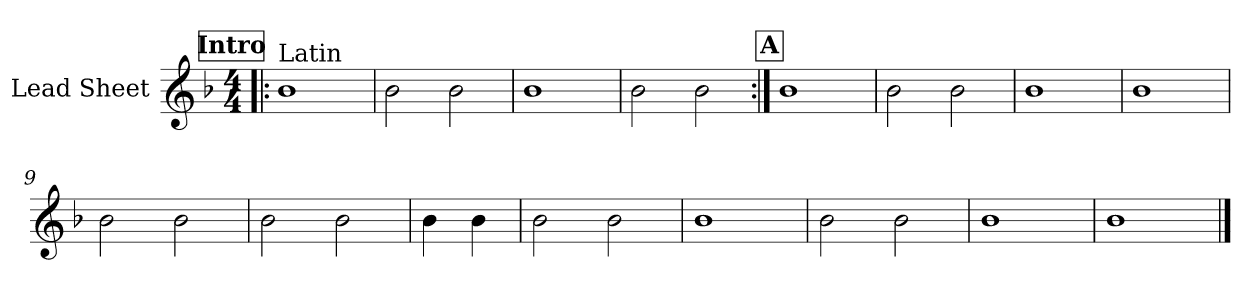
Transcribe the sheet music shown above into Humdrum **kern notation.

**kern
*part1
*staff1
*I"Lead Sheet
*clefG2
*k[b-]
*d:
*M4/4
!!LO:REH:place=s1:a:fs=14:t=Intro
=1!|:
!LO:TX:a:t=Latin
1b-
=2
2b-\
2b-\
=3
1b-
=4
2b-\
2b-\
!!LO:LB:g=z
!!LO:REH:place=s1:a:fs=14:t=A
=5:|!
1b-
=6
2b-\
2b-\
=7
1b-
=8
1b-
!!LO:LB:g=z
=9
2b-\
2b-\
=10
2b-\
2b-\
=11
4b-\
4b-\
=12
2b-\
2b-\
!!LO:LB:g=z
=13
1b-
=14
2b-\
2b-\
=15
1b-
=16
1b-
==
*-
